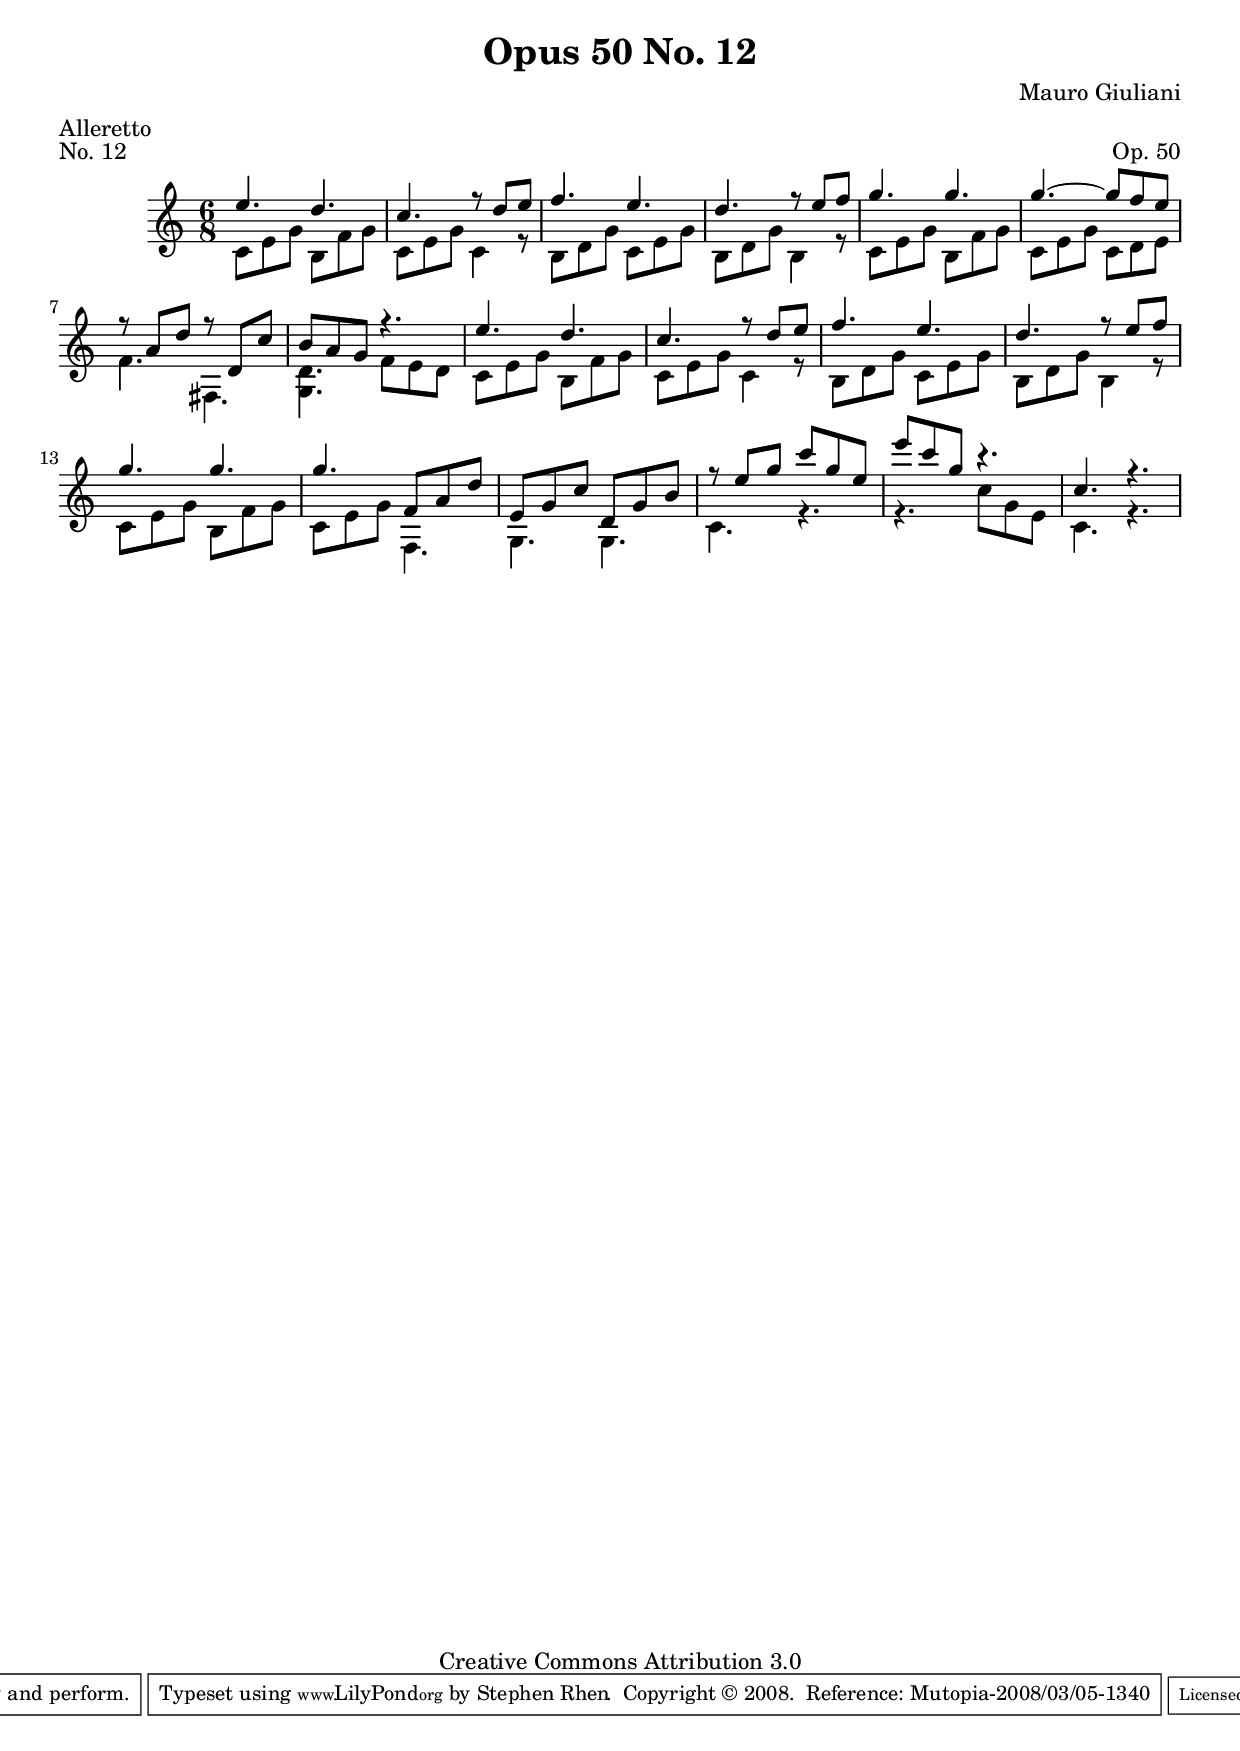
\version "2.10.33"

\header {
  title             = "Opus 50 No. 12"
  composer          = "Mauro Giuliani"
  meter             = "Alleretto"
  opus              = "Op. 50"
  piece             = "No. 12"
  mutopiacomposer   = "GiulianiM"
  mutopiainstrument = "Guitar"
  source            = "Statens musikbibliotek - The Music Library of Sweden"
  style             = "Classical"
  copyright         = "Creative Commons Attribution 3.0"
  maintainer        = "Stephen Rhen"
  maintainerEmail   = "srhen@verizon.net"
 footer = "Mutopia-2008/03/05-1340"
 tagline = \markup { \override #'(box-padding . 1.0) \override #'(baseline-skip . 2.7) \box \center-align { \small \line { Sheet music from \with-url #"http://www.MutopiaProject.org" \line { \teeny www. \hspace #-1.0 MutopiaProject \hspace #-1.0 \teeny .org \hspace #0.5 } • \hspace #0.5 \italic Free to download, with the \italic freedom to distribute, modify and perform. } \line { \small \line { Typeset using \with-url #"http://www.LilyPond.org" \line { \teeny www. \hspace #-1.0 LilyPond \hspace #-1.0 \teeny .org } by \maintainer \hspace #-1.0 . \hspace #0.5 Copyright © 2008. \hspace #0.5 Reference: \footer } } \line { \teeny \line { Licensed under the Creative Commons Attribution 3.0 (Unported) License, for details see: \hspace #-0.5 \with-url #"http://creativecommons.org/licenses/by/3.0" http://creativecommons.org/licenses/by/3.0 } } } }
}

saprano = \relative c'' {
  \stemUp
  e4. d
  c4. r8 d e
  f4. e
  d4. r8 e f
%5
  g4. g
  g4. ~ g8 f e
  r8 a, d r d, c'
  b8 a g r4.
  e'4. d
%10
  c4. r8 d e
  f4. e
  d4. r8 e f
  g4. g
  g4. f,8 a d
%15
  e,8 g c d, g b
  r8 e g c g e
  e'8 c g r4.
  c,4. r
}

bass = \relative c' {
  \stemDown
  c8 e g b, f' g
  c,8 e g c,4 r8
  b8 d g c, e g
  b,8 d g b,4 r8
%5
  c8 e g b, f' g
  c,8 e g c, d e
  f4. fis,
  <g d'>4. f'8 e d
  c8 e g b, f' g
%10
  c,8 e g c,4 r8
  b8 d g c, e g
  b,8 d g b,4 r8
  c8 e g b, f' g
  c,8 e g f,4.
%15
  g4. g
  c4. r
  r4. c'8 g e
  c4. r
}

\score {
  {
    \key c \major
    \time 6/8
    << \saprano \\ \bass >>
  }
  \layout {
    \context {
      \Staff
      midiInstrument = "acoustic guitar (nylon)"
      \override NoteCollision #'merge-differently-headed = ##t
      \override NoteCollision #'merge-differently-dotted = ##t
    }
  }
  \midi {
    \context {
      \Score
      tempoWholesPerMinute = #(ly:make-moment 132 4)
    }
  }
}
